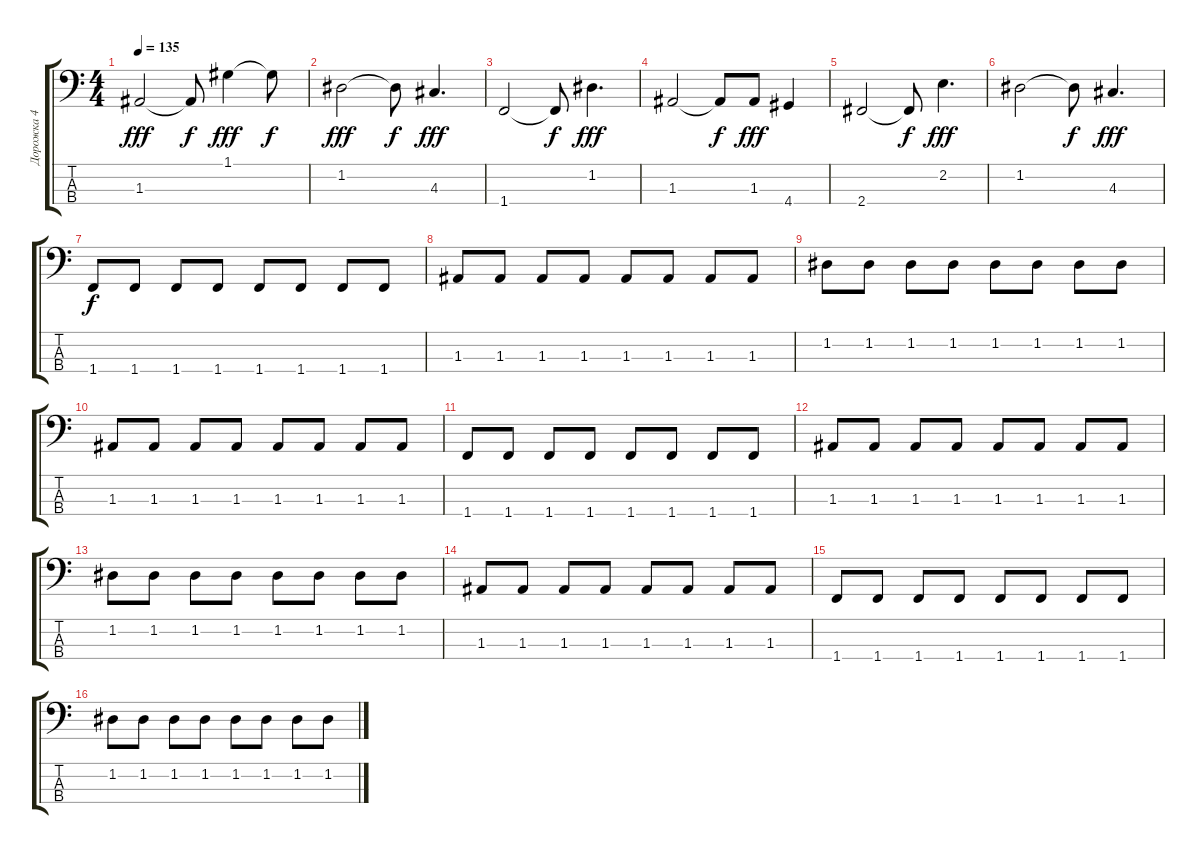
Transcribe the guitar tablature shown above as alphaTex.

\track ("Дорожка 4" "Дорожка 4") {instrument slapbass2}
\staff {score tabs}
\tuning (G2 D2 A1 E1) {hide}
\ts (4 4)
\tempo 135
\clef f4
\ks c
1.3.2{dy fff} 1.3{t}.8{dy f} 1.1.4{dy fff} 1.1{t}.8{dy f} |
1.2.2{dy fff} 1.2{t}.8{dy f} 4.3.4{d dy fff} |
1.4.2 1.4{t}.8{dy f} 1.2.4{d dy fff} |
1.3.2 1.3{t}.8{dy f} 1.3.8{dy fff} 4.4.4 |
2.4.2 2.4{t}.8{dy f} 2.2.4{d dy fff} |
1.2.2 1.2{t}.8{dy f} 4.3.4{d dy fff} |
1.4.8{dy f} 1.4.8 1.4.8 1.4.8 1.4.8 1.4.8 1.4.8 1.4.8 |
1.3.8 1.3.8 1.3.8 1.3.8 1.3.8 1.3.8 1.3.8 1.3.8 |
1.2.8 1.2.8 1.2.8 1.2.8 1.2.8 1.2.8 1.2.8 1.2.8 |
1.3.8 1.3.8 1.3.8 1.3.8 1.3.8 1.3.8 1.3.8 1.3.8 |
1.4.8 1.4.8 1.4.8 1.4.8 1.4.8 1.4.8 1.4.8 1.4.8 |
1.3.8 1.3.8 1.3.8 1.3.8 1.3.8 1.3.8 1.3.8 1.3.8 |
1.2.8 1.2.8 1.2.8 1.2.8 1.2.8 1.2.8 1.2.8 1.2.8 |
1.3.8 1.3.8 1.3.8 1.3.8 1.3.8 1.3.8 1.3.8 1.3.8 |
1.4.8 1.4.8 1.4.8 1.4.8 1.4.8 1.4.8 1.4.8 1.4.8 |
1.2.8 1.2.8 1.2.8 1.2.8 1.2.8 1.2.8 1.2.8 1.2.8
